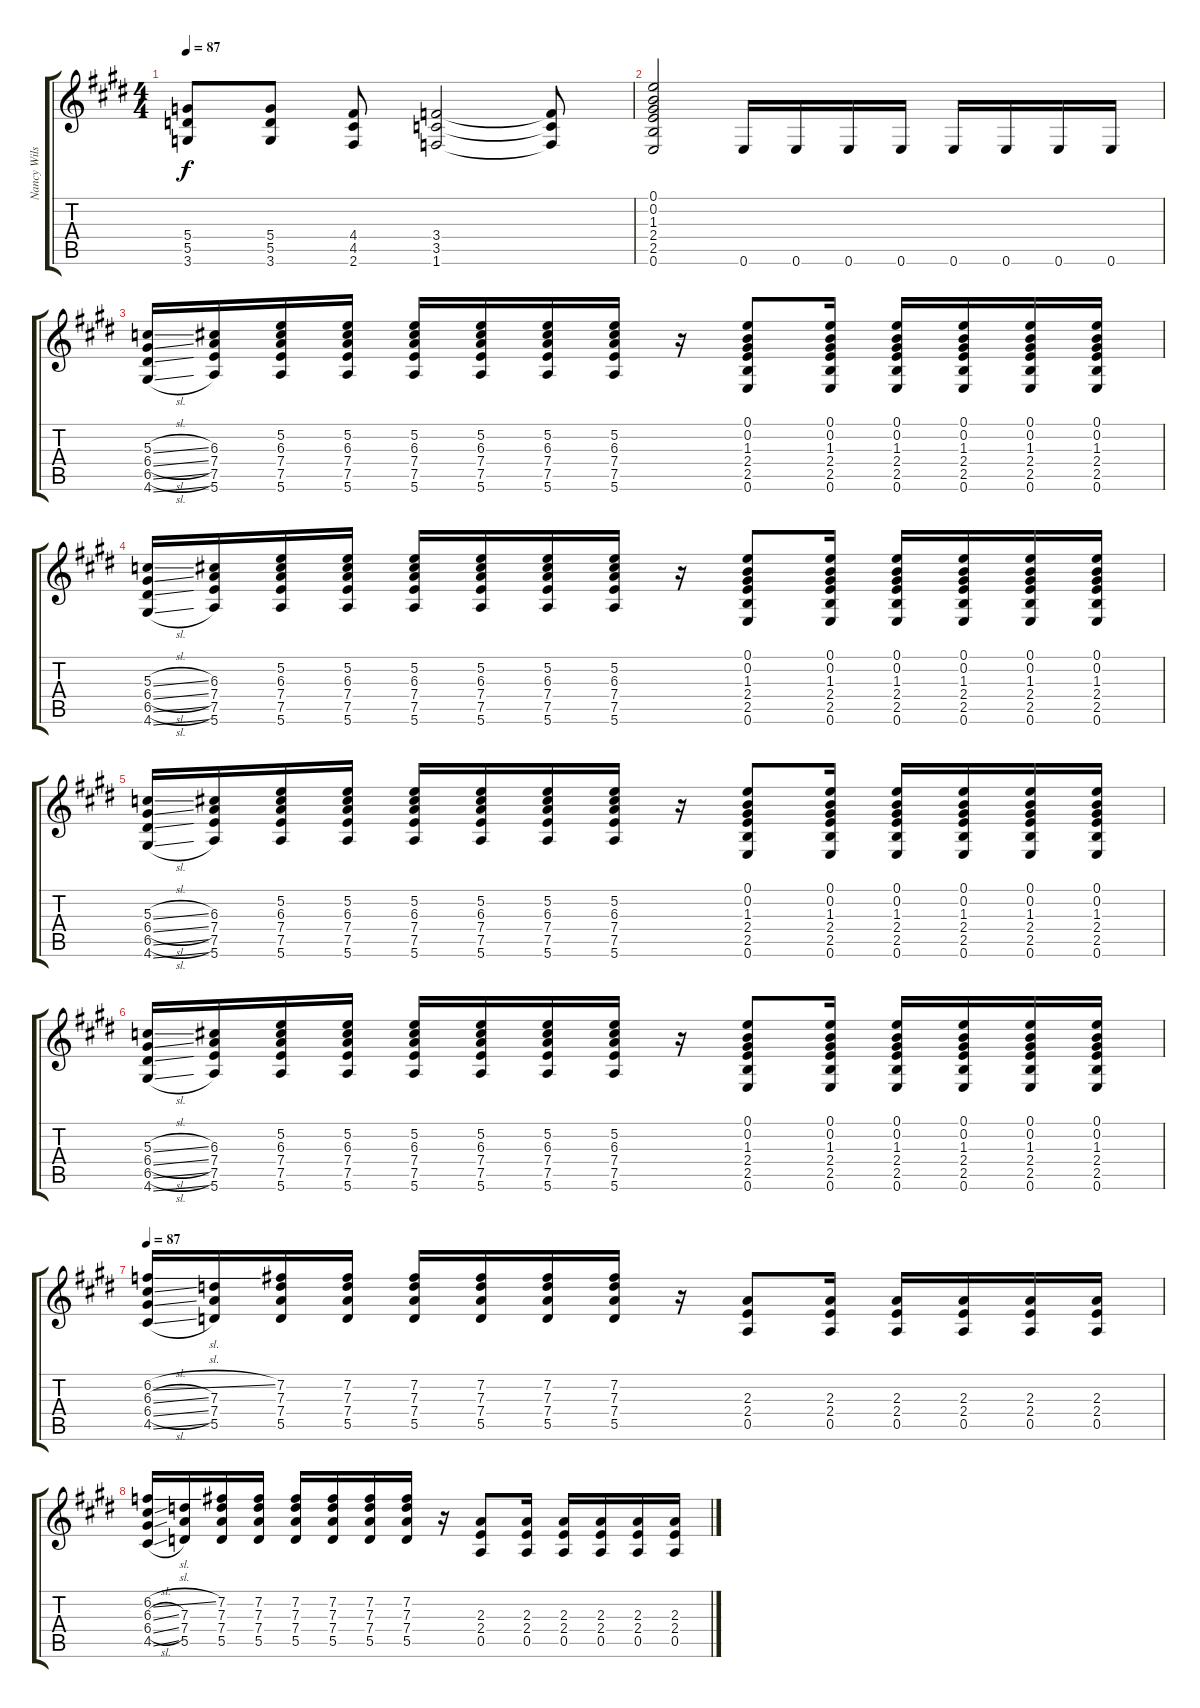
\track ("Nancy Wilson Guitar" "Nancy Wils") {instrument overdrivenguitar}
\staff {score tabs}
\tuning (E4 B3 G3 D3 A2 E2) {hide}
\ts (4 4)
\tempo 87
\clef g2
\ks e
(5.4 5.5 3.6).8{dy f} (5.4 5.5 3.6).8 (4.4 4.5 2.6).8 (3.4 3.5 1.6).2 (3.4{t} 3.5{t} 1.6{t}).8 |
(0.1 0.2 1.3 2.4 2.5 0.6).2 0.6.16 0.6.16 0.6.16 0.6.16 0.6.16 0.6.16 0.6.16 0.6.16 |
(5.3{sl} 6.4{sl} 6.5{sl} 4.6{sl}).16 (6.3 7.4 7.5 5.6).16 (5.2 6.3 7.4 7.5 5.6).16 (5.2 6.3 7.4 7.5 5.6).16 (5.2 6.3 7.4 7.5 5.6).16 (5.2 6.3 7.4 7.5 5.6).16 (5.2 6.3 7.4 7.5 5.6).16 (5.2 6.3 7.4 7.5 5.6).16 r.16 (0.1 0.2 1.3 2.4 2.5 0.6).8 (0.1 0.2 1.3 2.4 2.5 0.6).16 (0.1 0.2 1.3 2.4 2.5 0.6).16 (0.1 0.2 1.3 2.4 2.5 0.6).16 (0.1 0.2 1.3 2.4 2.5 0.6).16 (0.1 0.2 1.3 2.4 2.5 0.6).16 |
(5.3{sl} 6.4{sl} 6.5{sl} 4.6{sl}).16 (6.3 7.4 7.5 5.6).16 (5.2 6.3 7.4 7.5 5.6).16 (5.2 6.3 7.4 7.5 5.6).16 (5.2 6.3 7.4 7.5 5.6).16 (5.2 6.3 7.4 7.5 5.6).16 (5.2 6.3 7.4 7.5 5.6).16 (5.2 6.3 7.4 7.5 5.6).16 r.16 (0.1 0.2 1.3 2.4 2.5 0.6).8 (0.1 0.2 1.3 2.4 2.5 0.6).16 (0.1 0.2 1.3 2.4 2.5 0.6).16 (0.1 0.2 1.3 2.4 2.5 0.6).16 (0.1 0.2 1.3 2.4 2.5 0.6).16 (0.1 0.2 1.3 2.4 2.5 0.6).16 |
(5.3{sl} 6.4{sl} 6.5{sl} 4.6{sl}).16 (6.3 7.4 7.5 5.6).16 (5.2 6.3 7.4 7.5 5.6).16 (5.2 6.3 7.4 7.5 5.6).16 (5.2 6.3 7.4 7.5 5.6).16 (5.2 6.3 7.4 7.5 5.6).16 (5.2 6.3 7.4 7.5 5.6).16 (5.2 6.3 7.4 7.5 5.6).16 r.16 (0.1 0.2 1.3 2.4 2.5 0.6).8 (0.1 0.2 1.3 2.4 2.5 0.6).16 (0.1 0.2 1.3 2.4 2.5 0.6).16 (0.1 0.2 1.3 2.4 2.5 0.6).16 (0.1 0.2 1.3 2.4 2.5 0.6).16 (0.1 0.2 1.3 2.4 2.5 0.6).16 |
(5.3{sl} 6.4{sl} 6.5{sl} 4.6{sl}).16 (6.3 7.4 7.5 5.6).16 (5.2 6.3 7.4 7.5 5.6).16 (5.2 6.3 7.4 7.5 5.6).16 (5.2 6.3 7.4 7.5 5.6).16 (5.2 6.3 7.4 7.5 5.6).16 (5.2 6.3 7.4 7.5 5.6).16 (5.2 6.3 7.4 7.5 5.6).16 r.16 (0.1 0.2 1.3 2.4 2.5 0.6).8 (0.1 0.2 1.3 2.4 2.5 0.6).16 (0.1 0.2 1.3 2.4 2.5 0.6).16 (0.1 0.2 1.3 2.4 2.5 0.6).16 (0.1 0.2 1.3 2.4 2.5 0.6).16 (0.1 0.2 1.3 2.4 2.5 0.6).16 |
\tempo 87
(6.2{sl} 6.3{sl} 6.4{sl} 4.5{sl}).16 (7.3 7.4 5.5).16 (7.2 7.3 7.4 5.5).16 (7.2 7.3 7.4 5.5).16 (7.2 7.3 7.4 5.5).16 (7.2 7.3 7.4 5.5).16 (7.2 7.3 7.4 5.5).16 (7.2 7.3 7.4 5.5).16 r.16 (2.3 2.4 0.5).8 (2.3 2.4 0.5).16 (2.3 2.4 0.5).16 (2.3 2.4 0.5).16 (2.3 2.4 0.5).16 (2.3 2.4 0.5).16 |
(6.2{sl} 6.3{sl} 6.4{sl} 4.5{sl}).16 (7.3 7.4 5.5).16 (7.2 7.3 7.4 5.5).16 (7.2 7.3 7.4 5.5).16 (7.2 7.3 7.4 5.5).16 (7.2 7.3 7.4 5.5).16 (7.2 7.3 7.4 5.5).16 (7.2 7.3 7.4 5.5).16 r.16 (2.3 2.4 0.5).8 (2.3 2.4 0.5).16 (2.3 2.4 0.5).16 (2.3 2.4 0.5).16 (2.3 2.4 0.5).16 (2.3 2.4 0.5).16
